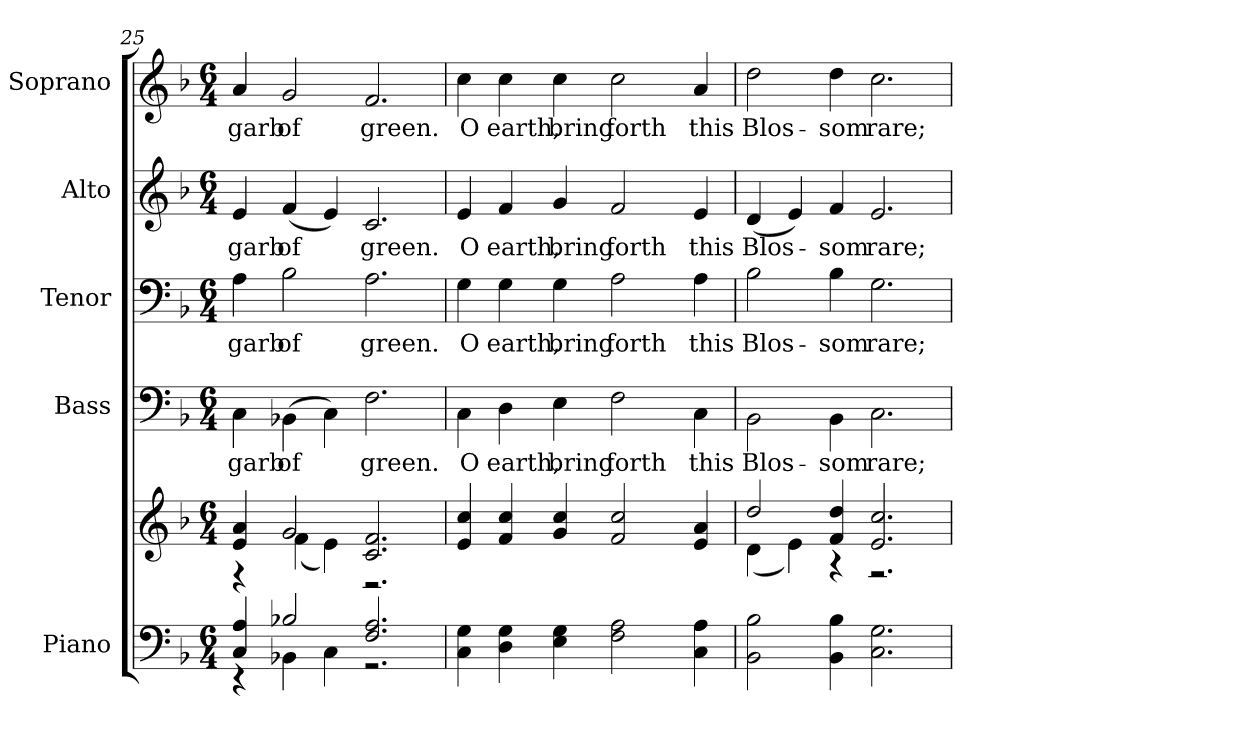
**kern	**kern	**kern	**text	**kern	**text	**kern	**text	**kern	**text
*part5	*part5	*part4	*part4	*part3	*part3	*part2	*part2	*part1	*part1
*staff6	*staff5	*staff4	*staff4	*staff3	*staff3	*staff2	*staff2	*staff1	*staff1
*I"Piano	*	*I"Bass	*	*I"Tenor	*	*I"Alto	*	*I"Soprano	*
*I'Pno.	*	*I'B.	*	*I'T.	*	*I'A.	*	*I'S.	*
*clefF4	*clefG2	*clefF4	*	*clefF4	*	*clefG2	*	*clefG2	*
*k[b-]	*k[b-]	*k[b-]	*	*k[b-]	*	*k[b-]	*	*k[b-]	*
*F:	*F:	*F:	*	*F:	*	*F:	*	*F:	*
*M6/4	*M6/4	*M6/4	*	*M6/4	*	*M6/4	*	*M6/4	*
=25	=25	=25	=25	=25	=25	=25	=25	=25	=25
*^	*^	*	*	*	*	*	*	*	*
!	!	!	!	!	!LO:LY:b:color=#000000	!	!	!	!	!	!
!	!	!	!	!	!	!	!LO:LY:b:color=#000000	!	!	!	!
!	!	!	!	!	!	!	!	!	!LO:LY:b:color=#000000	!	!
!	!	!	!	!	!	!	!	!	!	!	!LO:LY:b:color=#000000
4Ci/ 4Ai	4r	4ei/ 4ai	4r	4Ci\	garb	4Ai\	garb	4ei/	garb	4ai/	garb
!	!	!	!	!	!LO:LY:b:color=#000000	!	!	!	!	!	!
!	!	!	!	!	!	!	!LO:LY:b:color=#000000	!	!	!	!
!	!	!	!	!	!	!	!	!	!LO:LY:b:color=#000000	!	!
!	!	!	!	!	!	!	!	!	!	!	!LO:LY:b:color=#000000
2B-Xi/	4BB-Xi\	2gi/	(4fi\	(4BB-Xi\	of	2B-i\	of	(4fi/	of	2gi/	of
.	4Ci\	.	4ei\)	4Ci\)	.	.	.	4ei/)	.	.	.
!	!	!	!	!	!LO:LY:b:color=#000000	!	!	!	!	!	!
!	!	!	!	!	!	!	!LO:LY:b:color=#000000	!	!	!	!
!	!	!	!	!	!	!	!	!	!LO:LY:b:color=#000000	!	!
!	!	!	!	!	!	!	!	!	!	!	!LO:LY:b:color=#000000
2.Fi/ 2.Ai	2.r	2.ci/ 2.fi	2.r	2.Fi\	green.	2.Ai\	green.	2.ci/	green.	2.fi/	green.
*v	*v	*	*	*	*	*	*	*	*	*	*
!!LO:PB:g=z
=26	=26	=26	=26	=26	=26	=26	=26	=26	=26	=26
*^	*	*	*	*	*	*	*	*	*	*
!	!	!	!	!	!LO:LY:b:color=#000000	!	!	!	!	!	!
*v	*v	*	*	*	*	*	*	*	*	*	*
*^	*	*	*	*	*	*	*	*	*	*
!	!	!	!	!	!	!	!LO:LY:b:color=#000000	!	!	!	!
*v	*v	*	*	*	*	*	*	*	*	*	*
*^	*	*	*	*	*	*	*	*	*	*
!	!	!	!	!	!	!	!	!	!LO:LY:b:color=#000000	!	!
*v	*v	*	*	*	*	*	*	*	*	*	*
*^	*	*	*	*	*	*	*	*	*	*
!	!	!	!	!	!	!	!	!	!	!	!LO:LY:b:color=#000000
*v	*v	*	*	*	*	*	*	*	*	*	*
4Ci\ 4Gi	4ei/ 4cci	4ryy	4Ci\	O	4Gi\	O	4ei/	O	4cci\	O
!	!	!	!	!LO:LY:b:color=#000000	!	!	!	!	!	!
!	!	!	!	!	!	!LO:LY:b:color=#000000	!	!	!	!
!	!	!	!	!	!	!	!	!LO:LY:b:color=#000000	!	!
!	!	!	!	!	!	!	!	!	!	!LO:LY:b:color=#000000
4Di\ 4Gi	4fi/ 4cci	4ryy	4Di\	earth,	4Gi\	earth,	4fi/	earth,	4cci\	earth,
!	!	!	!	!LO:LY:b:color=#000000	!	!	!	!	!	!
!	!	!	!	!	!	!LO:LY:b:color=#000000	!	!	!	!
!	!	!	!	!	!	!	!	!LO:LY:b:color=#000000	!	!
!	!	!	!	!	!	!	!	!	!	!LO:LY:b:color=#000000
4Ei\ 4Gi	4gi/ 4cci	4ryy	4Ei\	bring	4Gi\	bring	4gi/	bring	4cci\	bring
!	!	!	!	!LO:LY:b:color=#000000	!	!	!	!	!	!
!	!	!	!	!	!	!LO:LY:b:color=#000000	!	!	!	!
!	!	!	!	!	!	!	!	!LO:LY:b:color=#000000	!	!
!	!	!	!	!	!	!	!	!	!	!LO:LY:b:color=#000000
2Fi\ 2Ai	2fi/ 2cci	4ryy	2Fi\	forth	2Ai\	forth	2fi/	forth	2cci\	forth
.	.	4ryy	.	.	.	.	.	.	.	.
!	!	!	!	!LO:LY:b:color=#000000	!	!	!	!	!	!
!	!	!	!	!	!	!LO:LY:b:color=#000000	!	!	!	!
!	!	!	!	!	!	!	!	!LO:LY:b:color=#000000	!	!
!	!	!	!	!	!	!	!	!	!	!LO:LY:b:color=#000000
4Ci\ 4Ai	4ei/ 4ai	4ryy	4Ci\	this	4Ai\	this	4ei/	this	4ai/	this
=27	=27	=27	=27	=27	=27	=27	=27	=27	=27	=27
!	!	!	!	!LO:LY:b:color=#000000	!	!	!	!	!	!
!	!	!	!	!	!	!LO:LY:b:color=#000000	!	!	!	!
!	!	!	!	!	!	!	!	!LO:LY:b:color=#000000	!	!
!	!	!	!	!	!	!	!	!	!	!LO:LY:b:color=#000000
2BB-i\ 2B-i	2ddi/	(4di\	2BB-i\	Blos-	2B-i\	Blos-	(4di/	Blos-	2ddi\	Blos-
.	.	4ei\)	.	.	.	.	4ei/)	.	.	.
!	!	!	!	!LO:LY:b:color=#000000	!	!	!	!	!	!
!	!	!	!	!	!	!LO:LY:b:color=#000000	!	!	!	!
!	!	!	!	!	!	!	!	!LO:LY:b:color=#000000	!	!
!	!	!	!	!	!	!	!	!	!	!LO:LY:b:color=#000000
4BB-i\ 4B-i	4fi/ 4ddi	4r	4BB-i\	-som	4B-i\	-som	4fi/	-som	4ddi\	-som
!	!	!	!	!LO:LY:b:color=#000000	!	!	!	!	!	!
!	!	!	!	!	!	!LO:LY:b:color=#000000	!	!	!	!
!	!	!	!	!	!	!	!	!LO:LY:b:color=#000000	!	!
!	!	!	!	!	!	!	!	!	!	!LO:LY:b:color=#000000
2.Ci\ 2.Gi	2.ei/ 2.cci	2.r	2.Ci\	rare;	2.Gi\	rare;	2.ei/	rare;	2.cci\	rare;
*	*v	*v	*	*	*	*	*	*	*	*
=	=	=	=	=	=	=	=	=	=
*-	*-	*-	*-	*-	*-	*-	*-	*-	*-
